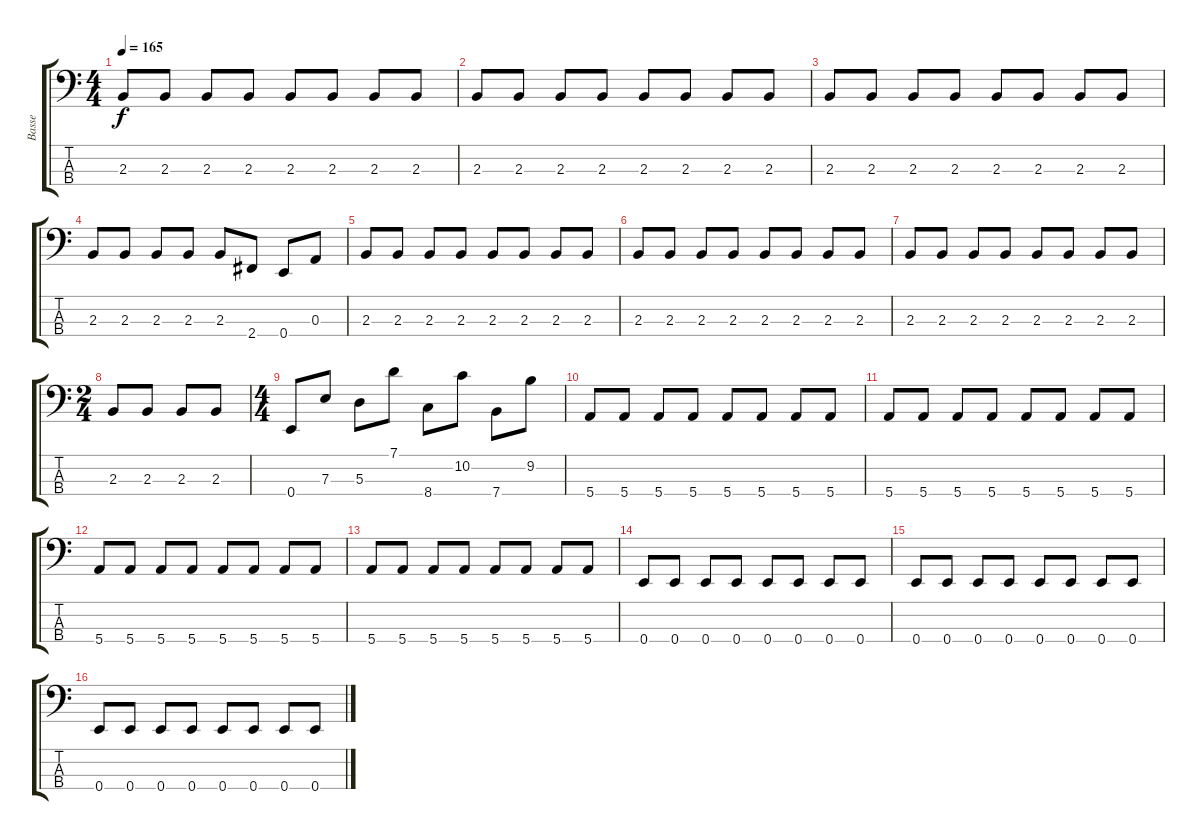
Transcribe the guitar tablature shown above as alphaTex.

\track ("Basse" "Basse") {instrument electricbasspick}
\staff {score tabs}
\tuning (G2 D2 A1 E1) {hide}
\ts (4 4)
\tempo 165
\clef f4
\ks c
2.3.8{dy f} 2.3.8 2.3.8 2.3.8 2.3.8 2.3.8 2.3.8 2.3.8 |
2.3.8 2.3.8 2.3.8 2.3.8 2.3.8 2.3.8 2.3.8 2.3.8 |
2.3.8 2.3.8 2.3.8 2.3.8 2.3.8 2.3.8 2.3.8 2.3.8 |
2.3.8 2.3.8 2.3.8 2.3.8 2.3.8 2.4.8 0.4.8 0.3.8 |
2.3.8 2.3.8 2.3.8 2.3.8 2.3.8 2.3.8 2.3.8 2.3.8 |
2.3.8 2.3.8 2.3.8 2.3.8 2.3.8 2.3.8 2.3.8 2.3.8 |
2.3.8 2.3.8 2.3.8 2.3.8 2.3.8 2.3.8 2.3.8 2.3.8 |
\ts (2 4)
2.3.8 2.3.8 2.3.8 2.3.8 |
\ts (4 4)
0.4.8 7.3.8 5.3.8 7.1.8 8.4.8 10.2.8 7.4.8 9.2.8 |
5.4.8 5.4.8 5.4.8 5.4.8 5.4.8 5.4.8 5.4.8 5.4.8 |
5.4.8 5.4.8 5.4.8 5.4.8 5.4.8 5.4.8 5.4.8 5.4.8 |
5.4.8 5.4.8 5.4.8 5.4.8 5.4.8 5.4.8 5.4.8 5.4.8 |
5.4.8 5.4.8 5.4.8 5.4.8 5.4.8 5.4.8 5.4.8 5.4.8 |
0.4.8 0.4.8 0.4.8 0.4.8 0.4.8 0.4.8 0.4.8 0.4.8 |
0.4.8 0.4.8 0.4.8 0.4.8 0.4.8 0.4.8 0.4.8 0.4.8 |
0.4.8 0.4.8 0.4.8 0.4.8 0.4.8 0.4.8 0.4.8 0.4.8
